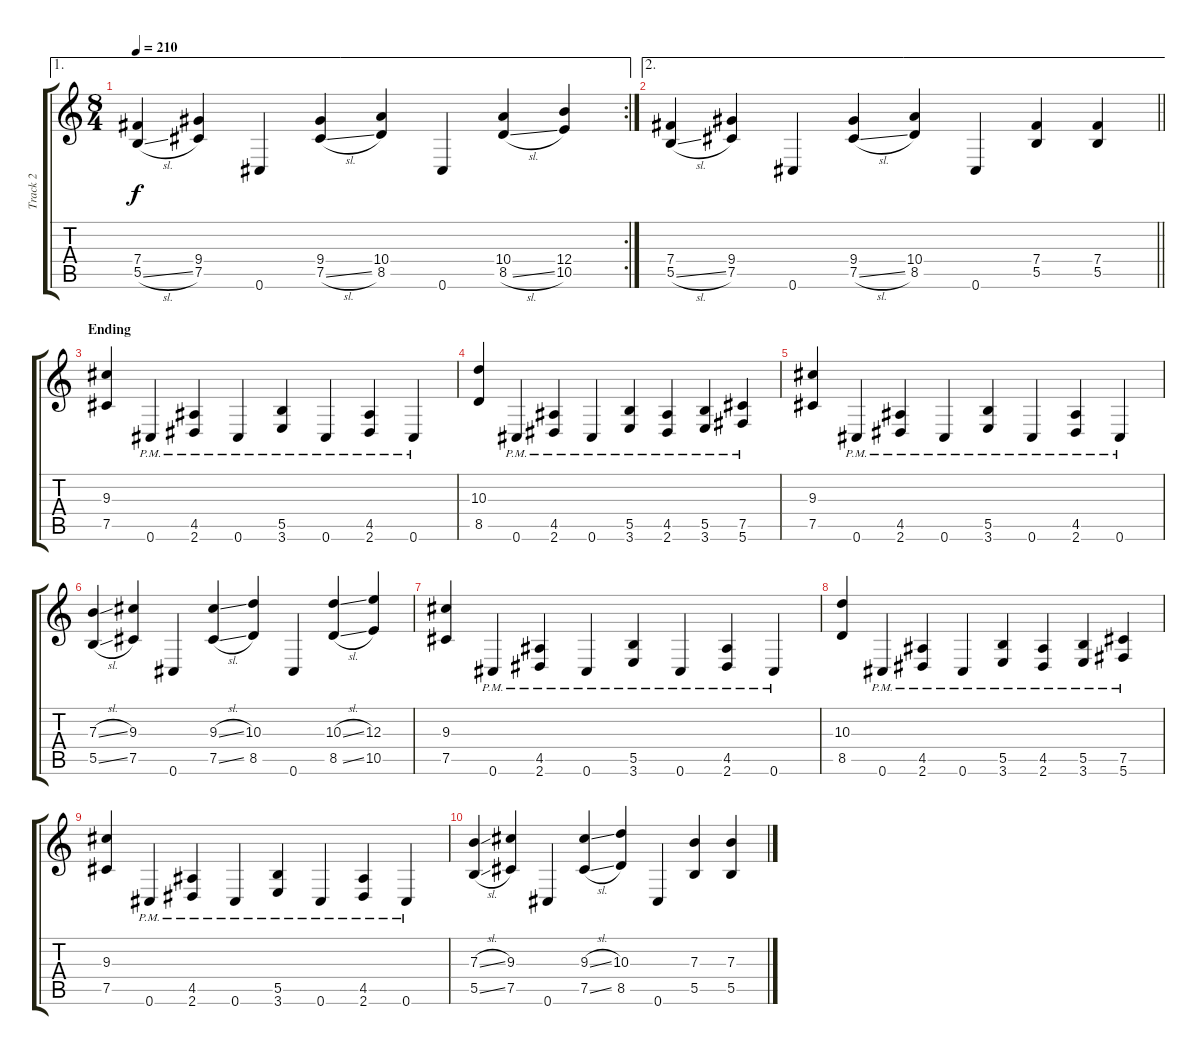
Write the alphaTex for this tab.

\track ("Track 2" "Track 2") {instrument distortionguitar}
\staff {score tabs}
\tuning (Db4 Ab3 E3 B2 Gb2 Db2) {hide}
\ae 1
\rc 2
\ts (8 4)
\tempo 210
\clef g2
\ks c
(7.4 5.5{sl}).4{dy f} (9.4 7.5).4 0.6.4 (9.4 7.5{sl}).4 (10.4 8.5).4 0.6.4 (10.4 8.5{sl}).4 (12.4 10.5).4 |
\ae 2
\barLineRight lightlight
(7.4 5.5{sl}).4 (9.4 7.5).4 0.6.4 (9.4 7.5{sl}).4 (10.4 8.5).4 0.6.4 (7.4 5.5).4 (7.4 5.5).4 |
\section ("" "Ending")
(9.3 7.5).4 0.6{pm}.4 (4.5{pm} 2.6{pm}).4 0.6{pm}.4 (5.5{pm} 3.6{pm}).4 0.6{pm}.4 (4.5{pm} 2.6{pm}).4 0.6{pm}.4 |
(10.3 8.5).4 0.6{pm}.4 (4.5{pm} 2.6{pm}).4 0.6{pm}.4 (5.5{pm} 3.6{pm}).4 (4.5{pm} 2.6{pm}).4 (5.5{pm} 3.6{pm}).4 (7.5{pm} 5.6{pm}).4 |
(9.3 7.5).4 0.6{pm}.4 (4.5{pm} 2.6{pm}).4 0.6{pm}.4 (5.5{pm} 3.6{pm}).4 0.6{pm}.4 (4.5{pm} 2.6{pm}).4 0.6{pm}.4 |
(7.3{sl} 5.5{sl}).4 (9.3 7.5).4 0.6.4 (9.3{sl} 7.5{sl}).4 (10.3 8.5).4 0.6.4 (10.3{sl} 8.5{sl}).4 (12.3 10.5).4 |
(9.3 7.5).4 0.6{pm}.4 (4.5{pm} 2.6{pm}).4 0.6{pm}.4 (5.5{pm} 3.6{pm}).4 0.6{pm}.4 (4.5{pm} 2.6{pm}).4 0.6{pm}.4 |
(10.3 8.5).4 0.6{pm}.4 (4.5{pm} 2.6{pm}).4 0.6{pm}.4 (5.5{pm} 3.6{pm}).4 (4.5{pm} 2.6{pm}).4 (5.5{pm} 3.6{pm}).4 (7.5{pm} 5.6{pm}).4 |
(9.3 7.5).4 0.6{pm}.4 (4.5{pm} 2.6{pm}).4 0.6{pm}.4 (5.5{pm} 3.6{pm}).4 0.6{pm}.4 (4.5{pm} 2.6{pm}).4 0.6{pm}.4 |
(7.3{sl} 5.5{sl}).4 (9.3 7.5).4 0.6.4 (9.3{sl} 7.5{sl}).4 (10.3 8.5).4 0.6.4 (7.3 5.5).4 (7.3 5.5).4
